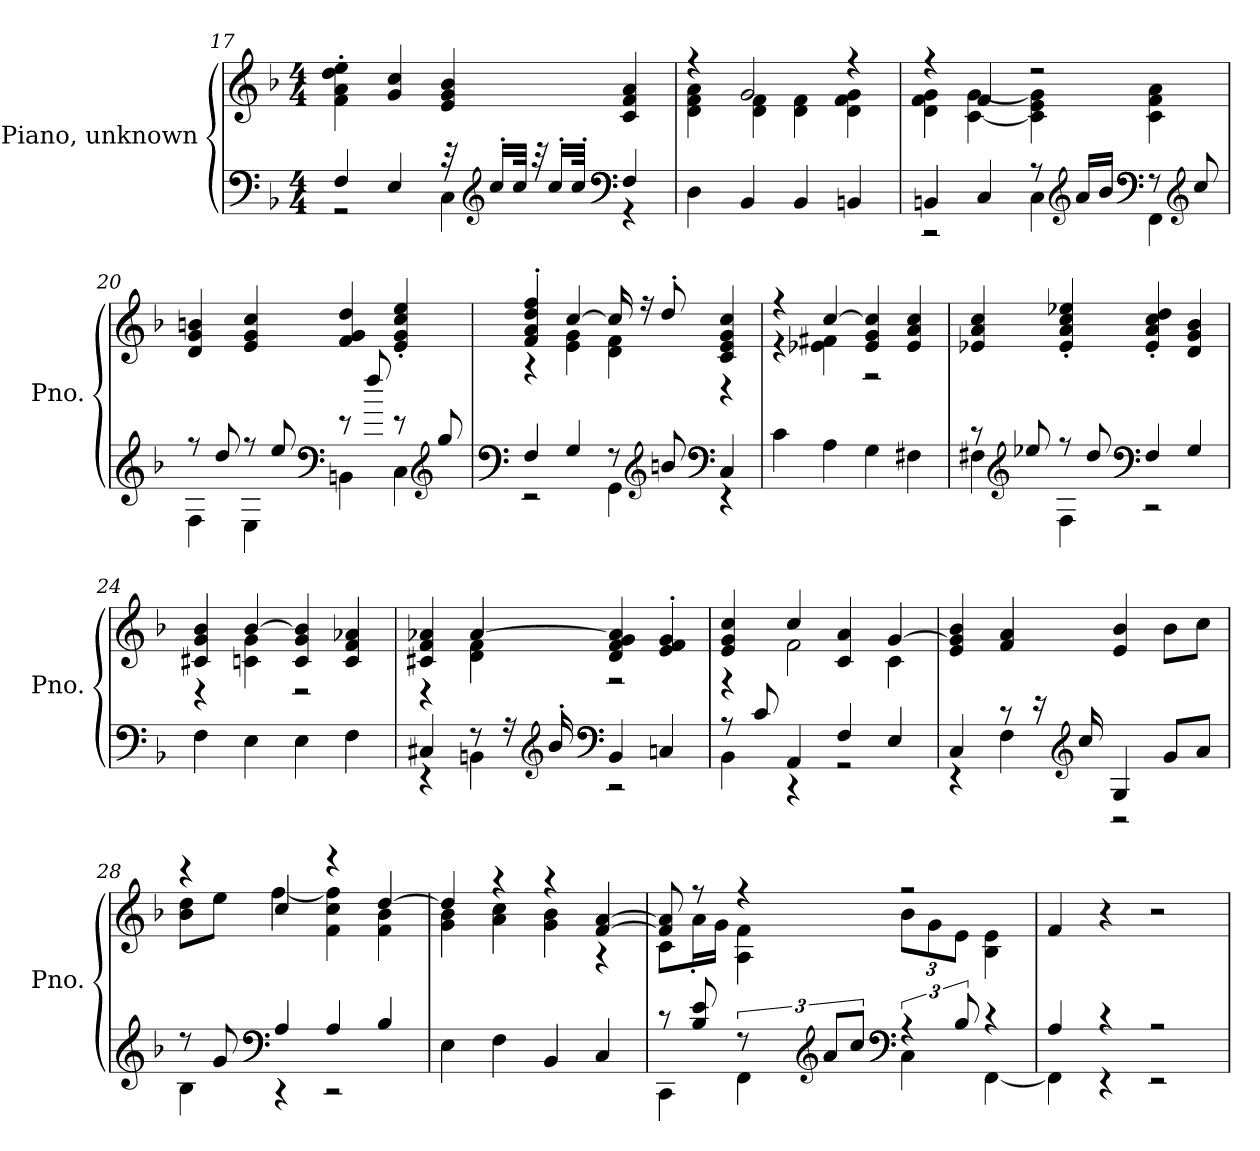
**kern	**kern
*part1	*part1
*staff2	*staff1
*I"Piano, unknown	*
*I'Pno.	*
!!LO:PB:g=z
*clefF4	*clefG2
*k[b-]	*k[b-]
*M4/4	*M4/4
=17	=17
*^	*
4F/	2r	4f\' 4a\' 4dd\' 4ee\'
4E/	.	4g/ 4cc/
32r	4C\	4e/ 4g/ 4b-/
*clefG2	*	*
16cc'/LL	.	.
32cc/JJk	.	.
32r	.	.
16cc'/LL	.	.
32cc'/JJk	.	.
*clefF4	*	*
4F/	4r	4c/ 4f/ 4a/
*v	*v	*
=18	=18
*	*^
4D\	4r	4d\ 4f\ 4a\
4BB-/	2g/	4d\ 4f\
4BB-/	.	4d\ 4f\
4BBn/	4r	4d\ 4f\ 4g\
=19	=19	=19
*^	*	*
4BBn/	2r	4r	4d\ 4f\ 4g\
4C/	.	4f/	[4c\ [4g\
8r	4C\	2r	4c\] 4e\ 4g\]
*clefG2	*	*	*
16a/LL	.	.	.
16b-/JJ	.	.	.
*clefF4	*	*	*
8r	4FF\	.	4c\ 4f\ 4a\
*clefG2	*	*	*
8cc/	.	.	.
*	*	*v	*v
!!LO:LB:g=z
=20	=20	=20
8r	4F\	4d/ 4g/ 4bn/
8dd/	.	.
8r	4E\	4e/ 4g/ 4cc/
8ee/	.	.
*clefF4	*	*
8r	4BBn\	4f/ 4g/ 4dd/
8ff/	.	.
8r	4C\	4e/' 4g/' 4cc/' 4ee/'
*clefG2	*	*
8gg/	.	.
=21	=21	=21
*clefF4	*	*
*	*	*^
4F/	2r	4f/' 4a/' 4dd/' 4ff/'	4r
4G/	.	[4cc/	4e\ 4g\
8r	4GG\	16cc/]	4d\ 4f\
.	.	16r	.
*clefG2	*	*	*
8bn/	.	8dd'/	.
*clefF4	*	*	*
4C/	4r	4c/ 4e/ 4g/ 4cc/	4r
*v	*v	*	*
=22	=22	=22
4c\	4r	4r
4A\	[4cc/	4e-X\ 4f#X\
4G\	4e-/ 4g/ 4cc/]	2r
4F#X\	4e-/ 4a/ 4cc/	.
*	*v	*v
!!LO:LB:g=z
=23	=23
*^	*
8r	4F#X\	4e-X/ 4a/ 4cc/
*clefG2	*	*
8ee-X/	.	.
8r	4F#\	4e-/' 4a/' 4cc/' 4ee-X/'
8dd/	.	.
*clefF4	*	*
4F#/	2r	4e-/' 4a/' 4cc/' 4dd/'
4G/	.	4d/ 4g/ 4b-/
*v	*v	*
=24	=24
*	*^
4F\	4c#X/ 4g/ 4b-/	4r
4E\	[4b-/	4cn\ 4g\
4E\	4c/ 4g/ 4b-/]	2r
4F\	4c/ 4f/ 4a-X/	.
=25	=25	=25
*^	*	*
4C#X/	4r	4c#X/ 4f/ 4a-X/	4r
8r	4BBn\	[4a-/	4d\ 4f\
16r	.	.	.
*clefG2	*	*	*
16b-'/	.	.	.
*clefF4	*	*	*
4BB/	2r	4d/ 4f/ 4g/ 4a-/]	2r
4Cn/	.	4e/' 4f/' 4g/'	.
=26	=26	=26	=26
8r	4BB-\	4e/ 4g/ 4cc/	4r
8c/	.	.	.
4AA/	4r	4cc/	2f\
4F/	2r	4c/ 4a/	.
4E/	.	[4g/	4c\
*	*	*v	*v
!!LO:LB:g=z
=27	=27	=27
4C/	4r	4e/ 4g/] 4b-/
8r	4F\	4f/ 4a/
16r	.	.
*clefG2	*	*
16cc/	.	.
4G/	2r	4e/ 4b-/
8g/L	.	8b-\L
8a/J	.	8cc\J
=28	=28	=28
*	*	*^
8r	4B-\	4r	8b-\ 8dd\L
8g/	.	.	8ee\J
*clefF4	*	*	*
4A/	4r	4cc/	[4ff\
4A/	2r	4r	4f\ 4cc\ 4ff\]
4B-/	.	[4dd/	4f\ 4b-\
*v	*v	*	*
=29	=29	=29
4E\	4dd/]	4g\ 4b-\
4F\	4r	4a\ 4cc\
4BB-/	4r	4g\ 4b-\
4C/	[4f/ [4a/	4r
=30	=30	=30
*^	*	*
8r	4CC\	8f/] 8a/]	8c\L
8B-/ 8e/	.	8r	16a'\L
.	.	.	16g\JJ
12r	4FF\	4r	4A\ 4f\
*clefG2	*	*	*
12a/L	.	.	.
12cc/J	.	.	.
*clefF4	*	*	*
*	*	*	*Xbrackettup
6r	4C\	2r	12b-\L
.	.	.	12g\
12B-/	.	.	12e\J
4r	[4FF\	.	4B-\ 4e\
*	*	*v	*v
=31	=31	=31
4A/	4FF\]	4f/
4r	4r	4r
2r	2r	2r
*v	*v	*
=	=
*-	*-
